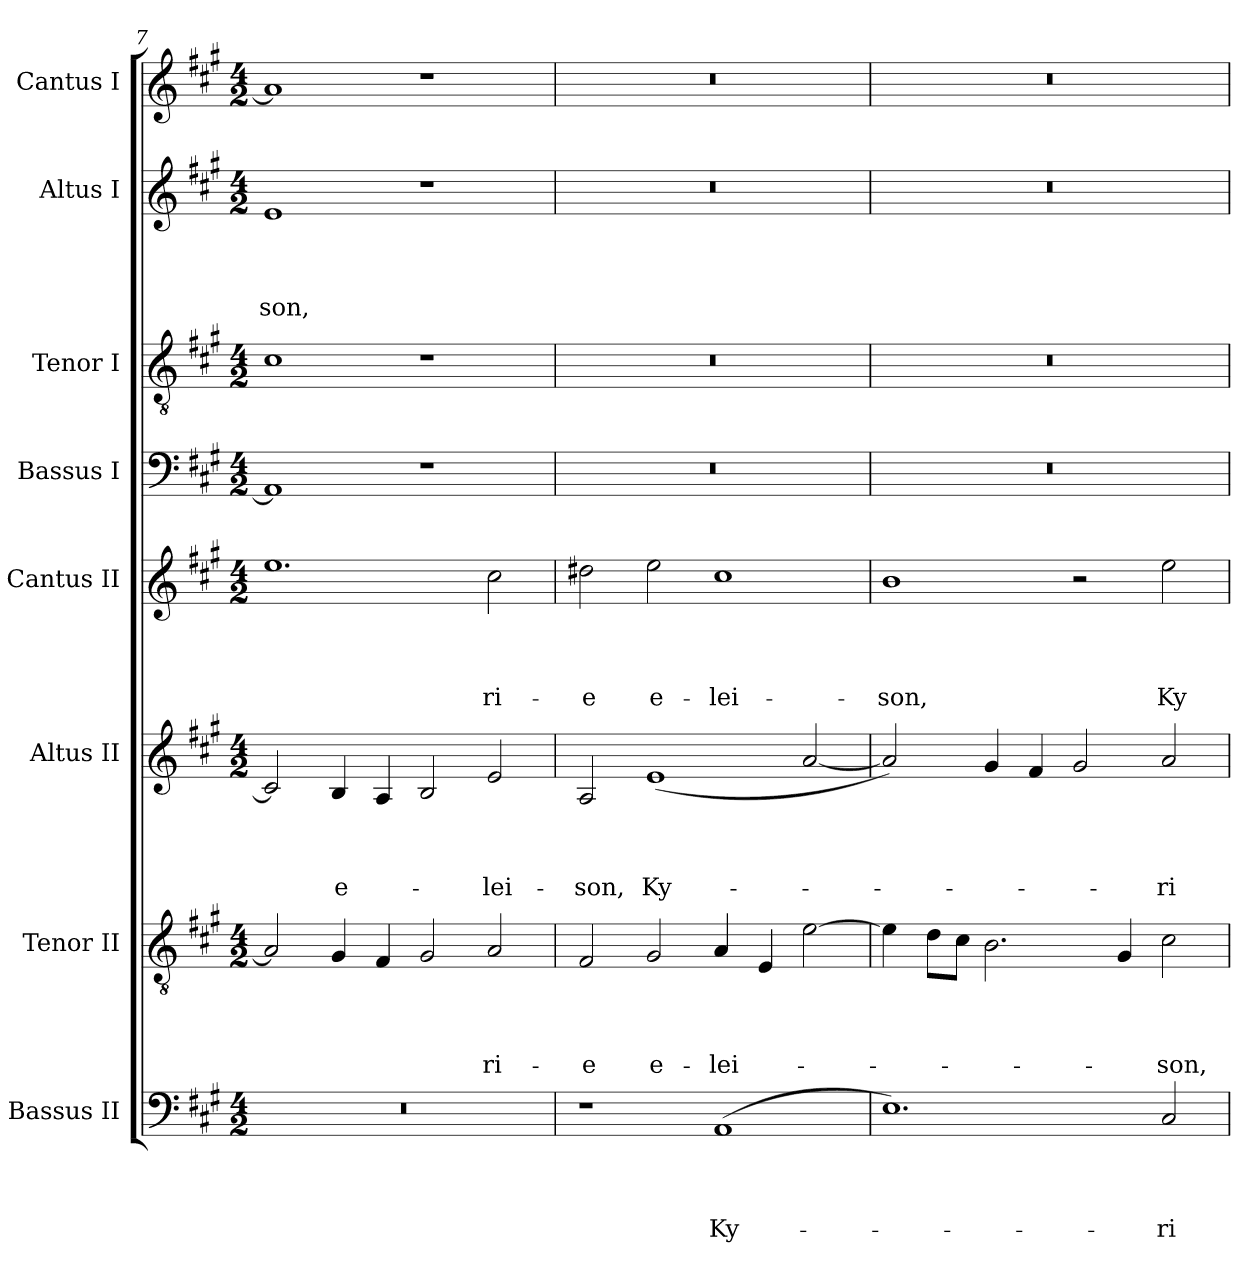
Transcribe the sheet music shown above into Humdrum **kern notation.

**kern	**text	**text	**text	**text	**kern	**text	**text	**text	**text	**kern	**text	**text	**text	**text	**kern	**text	**text	**text	**text	**kern	**kern	**kern	**text	**text	**text	**text	**kern
*part8	*part8	*part8	*part8	*part8	*part7	*part7	*part7	*part7	*part7	*part6	*part6	*part6	*part6	*part6	*part5	*part5	*part5	*part5	*part5	*part4	*part3	*part2	*part2	*part2	*part2	*part2	*part1
*staff8	*staff8	*staff8	*staff8	*staff8	*staff7	*staff7	*staff7	*staff7	*staff7	*staff6	*staff6	*staff6	*staff6	*staff6	*staff5	*staff5	*staff5	*staff5	*staff5	*staff4	*staff3	*staff2	*staff2	*staff2	*staff2	*staff2	*staff1
*I"Bassus II	*	*	*	*	*I"Tenor II	*	*	*	*	*I"Altus II	*	*	*	*	*I"Cantus II	*	*	*	*	*I"Bassus I	*I"Tenor I	*I"Altus I	*	*	*	*	*I"Cantus I
*I'B II	*	*	*	*	*I'T II	*	*	*	*	*I'A II	*	*	*	*	*I'C II	*	*	*	*	*I'B I	*I'T I	*I'A I	*	*	*	*	*I'C I
*clefF4	*	*	*	*	*clefGv2	*	*	*	*	*clefG2	*	*	*	*	*clefG2	*	*	*	*	*clefF4	*clefGv2	*clefG2	*	*	*	*	*clefG2
*k[f#c#g#]	*	*	*	*	*k[f#c#g#]	*	*	*	*	*k[f#c#g#]	*	*	*	*	*k[f#c#g#]	*	*	*	*	*k[f#c#g#]	*k[f#c#g#]	*k[f#c#g#]	*	*	*	*	*k[f#c#g#]
*A:	*	*	*	*	*A:	*	*	*	*	*A:	*	*	*	*	*A:	*	*	*	*	*A:	*A:	*A:	*	*	*	*	*A:
*M4/2	*	*	*	*	*M4/2	*	*	*	*	*M4/2	*	*	*	*	*M4/2	*	*	*	*	*M4/2	*M4/2	*M4/2	*	*	*	*	*M4/2
=7	=7	=7	=7	=7	=7	=7	=7	=7	=7	=7	=7	=7	=7	=7	=7	=7	=7	=7	=7	=7	=7	=7	=7	=7	=7	=7	=7
0r	.	.	.	.	2A/]	.	.	.	.	2c#/]	.	.	.	.	1.ee	.	.	.	.	1AA]	1c#	1e	.	.	.	-son,	1a]
.	.	.	.	.	4G#/	.	.	.	.	4B/	.	.	.	e-	.	.	.	.	.	.	.	.	.	.	.	.	.
.	.	.	.	.	4F#/	.	.	.	.	4A/	.	.	.	.	.	.	.	.	.	.	.	.	.	.	.	.	.
.	.	.	.	.	2G#/	.	.	.	.	2B/	.	.	.	.	.	.	.	.	.	1r	1r	1r	.	.	.	.	1r
.	.	.	.	.	2A/	.	.	.	-ri-	2e/	.	.	.	-lei-	2cc#\	.	.	.	-ri-	.	.	.	.	.	.	.	.
=8	=8	=8	=8	=8	=8	=8	=8	=8	=8	=8	=8	=8	=8	=8	=8	=8	=8	=8	=8	=8	=8	=8	=8	=8	=8	=8	=8
1r	.	.	.	.	2F#/	.	.	.	-e	2A/	.	.	.	-son,	2dd#X\	.	.	.	-e	0r	0r	0r	.	.	.	.	0r
.	.	.	.	.	2G#/	.	.	.	e-	(1e	.	.	.	Ky-	2ee\	.	.	.	e-	.	.	.	.	.	.	.	.
(1AA	.	.	.	Ky-	4A/	.	.	.	-lei-	.	.	.	.	.	1cc#	.	.	.	-lei-	.	.	.	.	.	.	.	.
.	.	.	.	.	4E/	.	.	.	.	.	.	.	.	.	.	.	.	.	.	.	.	.	.	.	.	.	.
.	.	.	.	.	[2e\	.	.	.	.	[2a/	.	.	.	.	.	.	.	.	.	.	.	.	.	.	.	.	.
=9	=9	=9	=9	=9	=9	=9	=9	=9	=9	=9	=9	=9	=9	=9	=9	=9	=9	=9	=9	=9	=9	=9	=9	=9	=9	=9	=9
1.E)	.	.	.	.	4e\]	.	.	.	.	2a/])	.	.	.	.	1b	.	.	.	-son,	0r	0r	0r	.	.	.	.	0r
.	.	.	.	.	8d\L	.	.	.	.	.	.	.	.	.	.	.	.	.	.	.	.	.	.	.	.	.	.
.	.	.	.	.	8c#\J	.	.	.	.	.	.	.	.	.	.	.	.	.	.	.	.	.	.	.	.	.	.
.	.	.	.	.	2.B\	.	.	.	.	4g#/	.	.	.	.	.	.	.	.	.	.	.	.	.	.	.	.	.
.	.	.	.	.	.	.	.	.	.	4f#/	.	.	.	.	.	.	.	.	.	.	.	.	.	.	.	.	.
.	.	.	.	.	.	.	.	.	.	2g#/	.	.	.	.	2r	.	.	.	.	.	.	.	.	.	.	.	.
.	.	.	.	.	4G#/	.	.	.	.	.	.	.	.	.	.	.	.	.	.	.	.	.	.	.	.	.	.
2C#/	.	.	.	-ri-	2c#\	.	.	.	-son,	2a/	.	.	.	-ri-	2ee\	.	.	.	Ky-	.	.	.	.	.	.	.	.
=	=	=	=	=	=	=	=	=	=	=	=	=	=	=	=	=	=	=	=	=	=	=	=	=	=	=	=
*-	*-	*-	*-	*-	*-	*-	*-	*-	*-	*-	*-	*-	*-	*-	*-	*-	*-	*-	*-	*-	*-	*-	*-	*-	*-	*-	*-
